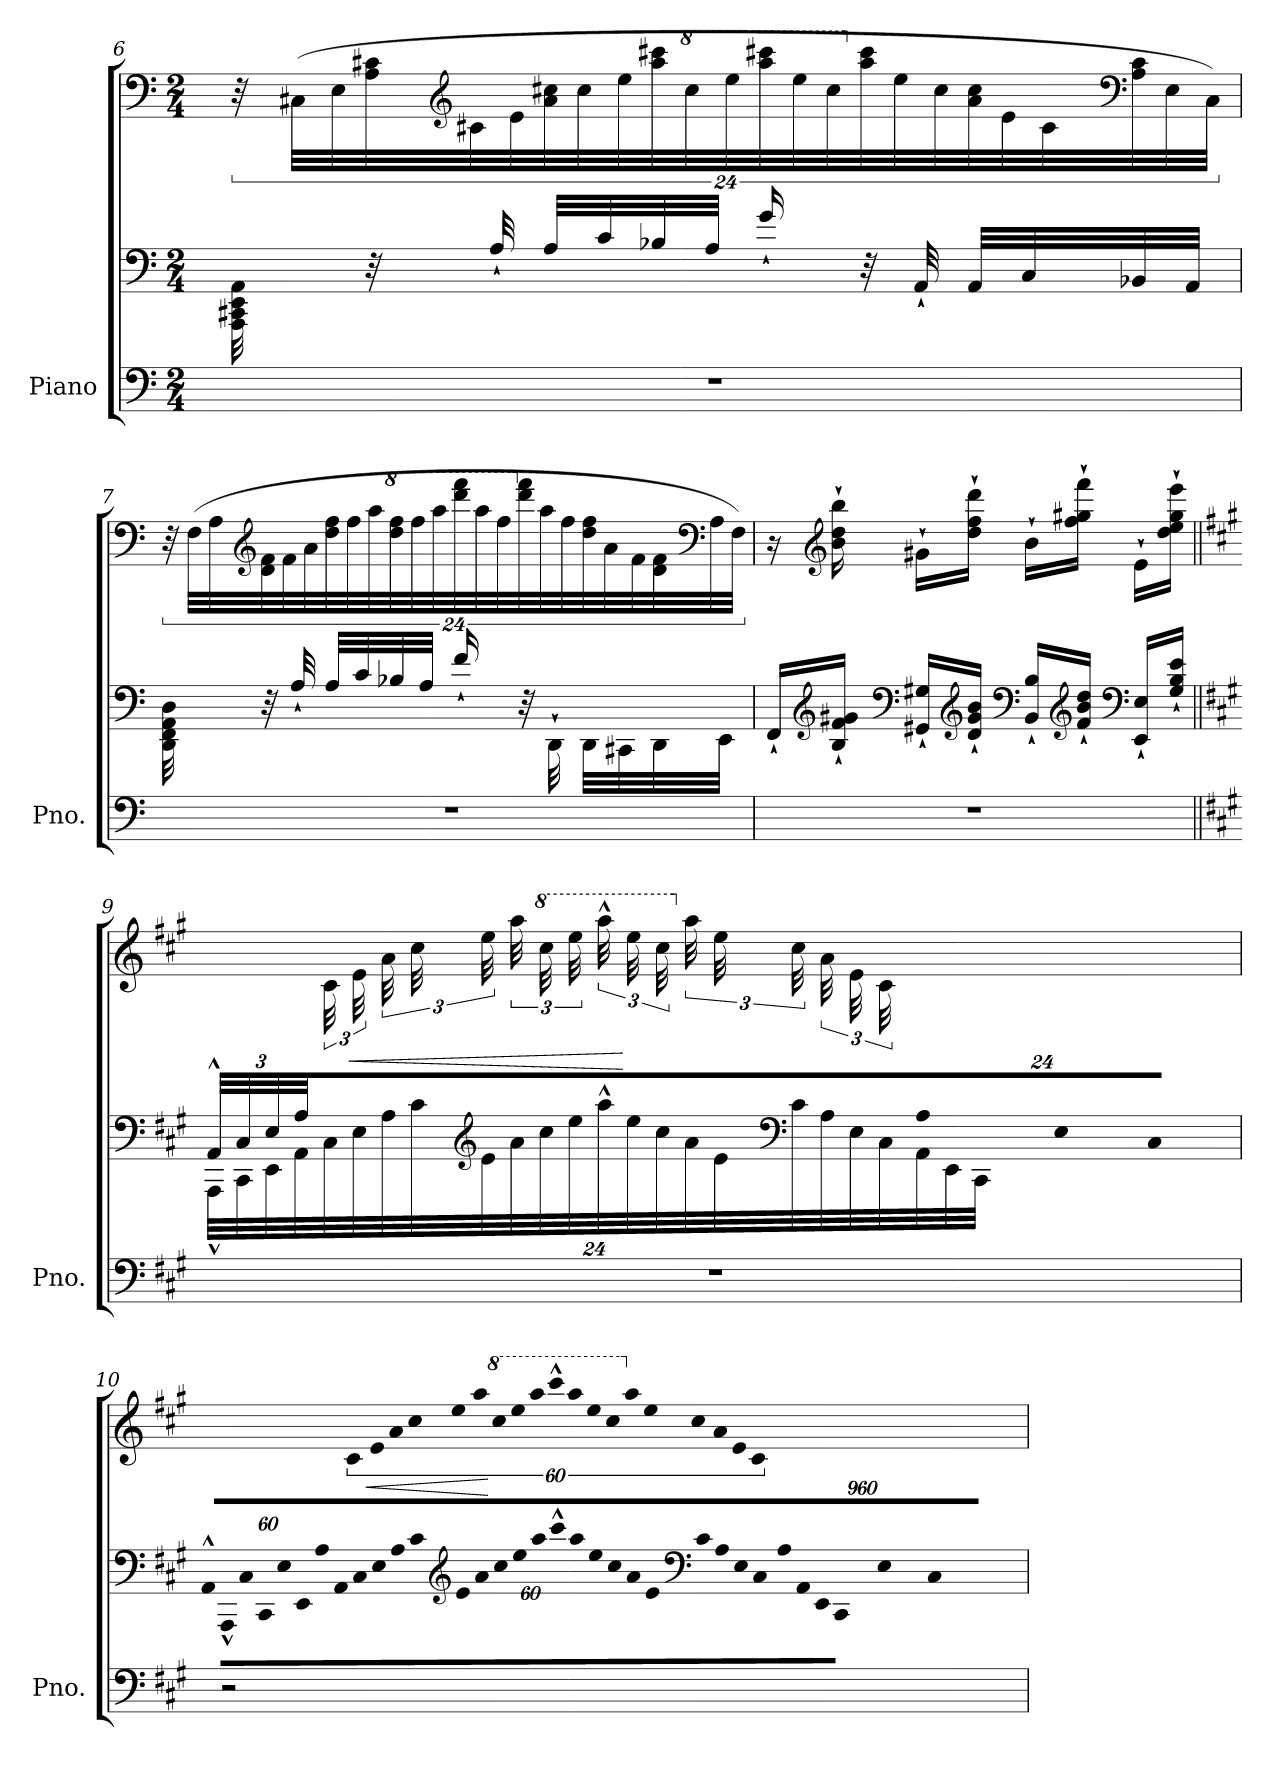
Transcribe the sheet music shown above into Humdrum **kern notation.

**kern	**kern	**kern	**dynam
*part1	*part1	*part1	*part1
*staff3	*staff2	*staff1	*staff1/2/3
*I"Piano	*	*	*
*I'Pno.	*	*	*
*clefF4	*clefF4	*clefF4	*
*k[]	*k[]	*k[]	*
*M2/4	*M2/4	*M2/4	*
=6	=6	=6	=6
2r	32AAA\ 32CC#X\ 32EE\ 32AA\	48r	.
.	.	(>48C#X\LLL	.
.	32ryy	.	.
.	.	48E\	.
.	32r	48A\ 48c#X\	.
*	*	*clefG2	*
.	.	48c#X\	.
.	32A`/	.	.
.	.	48e\	.
.	32A/LLL	48a\ 48cc#X\	.
.	.	48cc#\	.
.	32c/	.	.
.	.	48ee\	.
.	32B-X/	48aa\ 48ccc#X\	.
*	*	*8va	*
.	.	48ccc#\	.
.	32A/JJJ	.	.
.	.	48eee\	.
.	16g`/	48aaa\ 48cccc#X\	.
.	.	48eee\	.
.	.	48ccc#\	.
*	*	*X8va	*
.	32r	48aa\ 48ccc#\	.
.	.	48ee\	.
.	32AA`/	.	.
.	.	48cc#\	.
.	32AA/LLL	48a\ 48cc#\	.
.	.	48e\	.
.	32C/	.	.
.	.	48c#\	.
*	*	*clefF4	*
.	32BB-X/	48A\ 48c#\	.
.	.	48E\	.
.	32AA/JJJ	.	.
.	.	48C#\JJJ)	.
!!LO:LB:g=z
=7	=7	=7	=7
2r	32DD\ 32FF\ 32AA\ 32D\	48r	.
.	.	(>48F\LLL	.
.	32ryy	.	.
.	.	48A\	.
*	*	*clefG2	*
.	32r	48d\ 48f\	.
.	.	48f\	.
.	32A`/	.	.
.	.	48a\	.
.	32A/LLL	48dd\ 48ff\	.
.	.	48ff\	.
.	32c/	.	.
.	.	48aa\	.
*	*	*8va	*
.	32B-X/	48ddd\ 48fff\	.
.	.	48fff\	.
.	32A/JJJ	.	.
.	.	48aaa\	.
.	16f`/	48dddd\ 48ffff\	.
.	.	48aaa\	.
.	.	48fff\	.
*	*	*X8va	*
.	32r	48ddd\ 48fff\	.
.	.	48aa\	.
.	32DD`\	.	.
.	.	48ff\	.
.	32DD\LLL	48dd\ 48ff\	.
.	.	48a\	.
.	32CC#X\	.	.
.	.	48f\	.
.	32DD\	48d\ 48f\	.
*	*	*clefF4	*
.	.	48A\	.
.	32EE\JJJ	.	.
.	.	48F\JJJ)	.
=8	=8	=8	=8
2r	16FF`/LL	16r	.
*	*clefG2	*clefG2	*
.	16B/` 16f/` 16g#X/`JJ	16b\` 16dd\` 16bb\`	.
*	*clefF4	*	*
.	16GG#X/` 16G#X/`LL	16g#X`\LL	.
*	*clefG2	*	*
.	16d/` 16g#/` 16b/`JJ	16dd\` 16ff\` 16ddd\`JJ	.
*	*clefF4	*	*
.	16BB/` 16B/`LL	16b`\LL	.
*	*clefG2	*	*
.	16f/` 16b/` 16dd/`JJ	16ff\` 16gg#X\` 16fff\`JJ	.
*	*clefF4	*	*
.	16EE/` 16E/`LL	16e`\LL	.
.	16G#/` 16B/` 16e/`JJ	16dd\` 16ee\` 16gg#\` 16eee\`JJ	.
!!LO:LB:g=z
=9||	=9||	=9||	=9||
*k[f#c#g#]	*k[f#c#g#]	*k[f#c#g#]	*
*	*Xbrackettup	*	*
*	*^	*	*
2r	48AA^^/LLL	48AAA^^\LLL	12ryy	.
.	48C#/	48CC#\	.	.
.	48E/	48EE\	.	.
.	48A/	48AA\	.	.
.	48%17ryy	48C#\	48c#\	.
!	!	!	!	!LO:HP:b
.	.	48E\	48e\	<
.	.	48A\	48a\	.
.	.	48c#\	48cc#\	.
*	*clefG2	*	*	*
.	.	48e\	48ee\	.
.	.	48a\	48aa\	.
*	*	*	*8va	*
.	.	48cc#\	48ccc#\	.
.	.	48ee\	48eee\	.
.	.	48aa^^\	48aaa^^\	.
.	.	48ee\	48eee\	[
.	.	48cc#\	48ccc#\	.
*	*	*	*X8va	*
.	.	48a\	48aa\	.
.	.	48e\	48ee\	.
*	*clefF4	*	*	*
.	.	48c#\	48cc#\	.
.	.	48A\	48a\	.
.	.	48E\	48e\	.
.	.	48C#\	48c#\	.
.	48A/	48AA\	16ryy	.
.	48E/	48EE\	.	.
.	48C#/JJJ	48CC#\JJJ	.	.
=10	=10	=10	=10	=10
!	!LO:N:vis=32	!	!	!
480ryy	1920%37AA^^/LLL	960ryy	480%37ryy	.
!	!	!LO:N:vis=32	!	!
.	.	1920%37AAA^^\LLL	.	.
2r	.	.	.	.
!	!LO:N:vis=32	!	!	!
.	1920%37C#/	.	.	.
!	!	!LO:N:vis=32	!	!
.	.	1920%37CC#\	.	.
!	!LO:N:vis=32	!	!	!
.	1920%37E/	.	.	.
!	!	!LO:N:vis=32	!	!
.	.	1920%37EE\	.	.
!	!LO:N:vis=32	!	!	!
.	1920%37A/	.	.	.
!	!	!LO:N:vis=32	!	!
.	.	1920%37AA\	.	.
!	!	!	!LO:N:vis=32	!
.	1920%703ryy	.	1920%37c#\	.
!	!	!LO:N:vis=32	!	!
.	.	1920%37C#\	.	.
!	!	!	!LO:N:vis=32	!LO:HP:b
.	.	.	1920%37e\	<
!	!	!LO:N:vis=32	!	!
.	.	1920%37E\	.	.
!	!	!	!LO:N:vis=32	!
.	.	.	1920%37a\	.
!	!	!LO:N:vis=32	!	!
.	.	1920%37A\	.	.
!	!	!	!LO:N:vis=32	!
.	.	.	1920%37cc#\	.
!	!	!LO:N:vis=32	!	!
.	.	1920%37c#\	.	.
!	!	!	!LO:N:vis=32	!
.	.	.	1920%37ee\	.
*	*clefG2	*	*	*
!	!	!LO:N:vis=32	!	!
.	.	1920%37e\	.	.
!	!	!	!LO:N:vis=32	!
.	.	.	1920%37aa\	.
!	!	!LO:N:vis=32	!	!
.	.	1920%37a\	.	.
*	*	*	*8va	*
!	!	!	!LO:N:vis=32	!
.	.	.	1920%37ccc#\	[
!	!	!LO:N:vis=32	!	!
.	.	1920%37cc#\	.	.
!	!	!	!LO:N:vis=32	!
.	.	.	1920%37eee\	.
!	!	!LO:N:vis=32	!	!
.	.	1920%37ee\	.	.
!	!	!	!LO:N:vis=32	!
.	.	.	1920%37aaa\	.
!	!	!LO:N:vis=32	!	!
.	.	1920%37aa\	.	.
!	!	!	!LO:N:vis=32	!
.	.	.	1920%37cccc#^^\	.
!	!	!LO:N:vis=32	!	!
.	.	1920%37ccc#^^\	.	.
!	!	!	!LO:N:vis=32	!
.	.	.	1920%37aaa\	.
!	!	!LO:N:vis=32	!	!
.	.	1920%37aa\	.	.
!	!	!	!LO:N:vis=32	!
.	.	.	1920%37eee\	.
!	!	!LO:N:vis=32	!	!
.	.	1920%37ee\	.	.
!	!	!	!LO:N:vis=32	!
.	.	.	1920%37ccc#\	.
!	!	!LO:N:vis=32	!	!
.	.	1920%37cc#\	.	.
*	*	*	*X8va	*
!	!	!	!LO:N:vis=32	!
.	.	.	1920%37aa\	.
!	!	!LO:N:vis=32	!	!
.	.	1920%37a\	.	.
!	!	!	!LO:N:vis=32	!
.	.	.	1920%37ee\	.
!	!	!LO:N:vis=32	!	!
.	.	1920%37e\	.	.
!	!	!	!LO:N:vis=32	!
.	.	.	1920%37cc#\	.
*	*clefF4	*	*	*
!	!	!LO:N:vis=32	!	!
.	.	1920%37c#\	.	.
!	!	!	!LO:N:vis=32	!
.	.	.	1920%37a\	.
!	!	!LO:N:vis=32	!	!
.	.	1920%37A\	.	.
!	!	!	!LO:N:vis=32	!
.	.	.	1920%37e\	.
!	!	!LO:N:vis=32	!	!
.	.	1920%37E\	.	.
!	!	!	!LO:N:vis=32	!
.	.	.	1920%37c#\	.
!	!	!LO:N:vis=32	!	!
.	.	1920%37C#\	.	.
!	!LO:N:vis=32	!	!	!
.	1920%37A/	.	1920%113ryy	.
!	!	!LO:N:vis=32	!	!
.	.	1920%37AA\	.	.
!	!LO:N:vis=32	!	!	!
.	1920%37E/	.	.	.
!	!	!LO:N:vis=32	!	!
.	.	1920%37EE\	.	.
!	!LO:N:vis=32	!	!	!
.	1920%37C#/JJJ	.	.	.
!	!	!LO:N:vis=32	!	!
.	.	1920%37CC#\JJJ	.	.
.	960ryy	.	.	.
*	*v	*v	*	*
=	=	=	=
*-	*-	*-	*-
